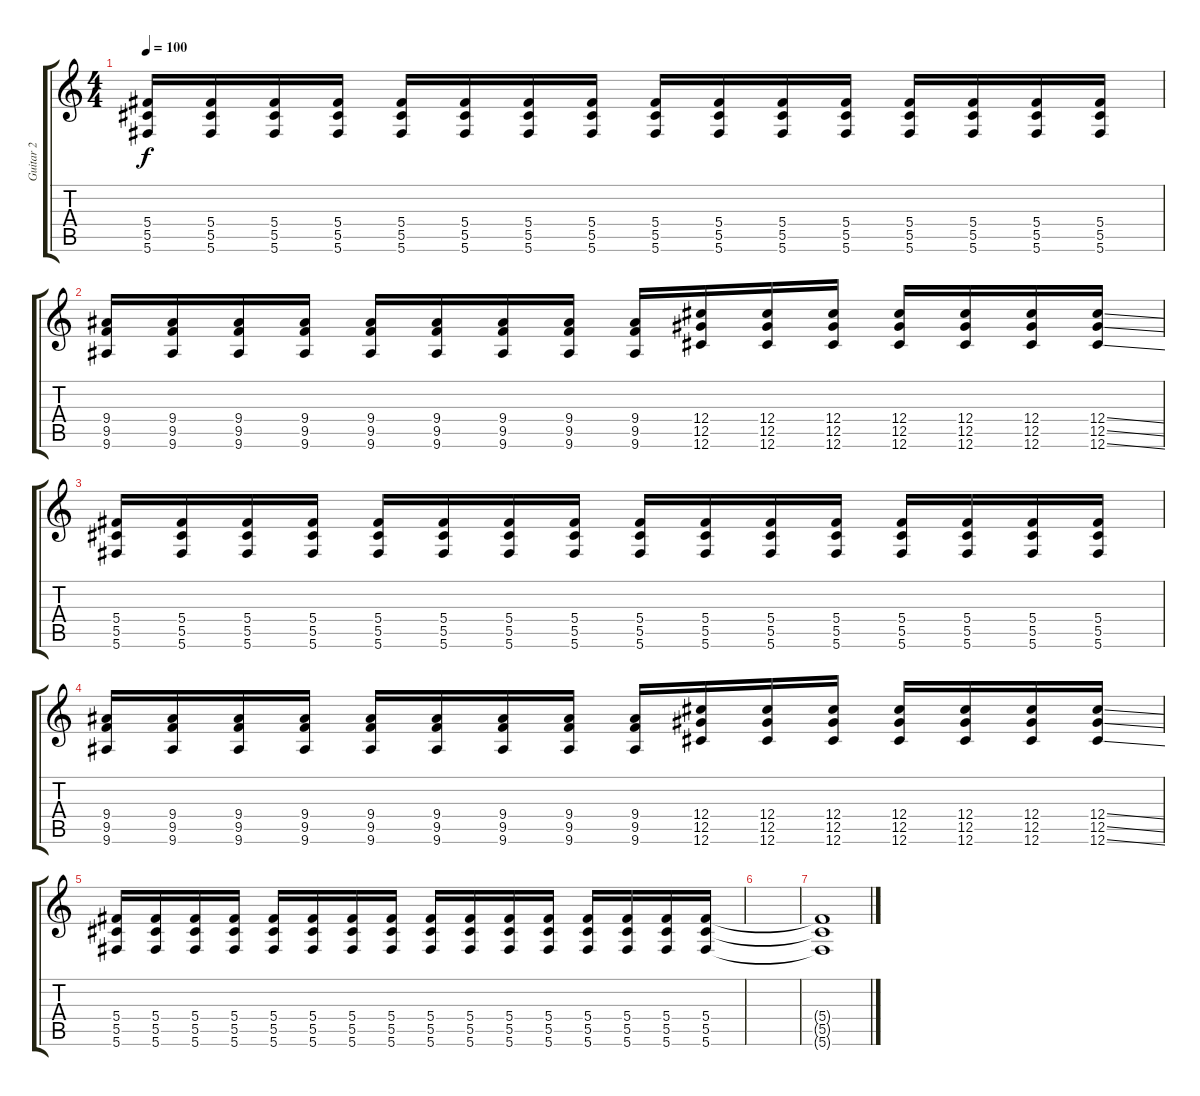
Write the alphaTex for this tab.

\track ("Guitar 2" "Guitar 2") {instrument distortionguitar}
\staff {score tabs}
\tuning (Eb4 Bb3 Gb3 Db3 Ab2 Db2) {hide}
\ts (4 4)
\tempo 100
\clef g2
\ks c
(5.4 5.5 5.6).16{dy f} (5.4 5.5 5.6).16 (5.4 5.5 5.6).16 (5.4 5.5 5.6).16 (5.4 5.5 5.6).16 (5.4 5.5 5.6).16 (5.4 5.5 5.6).16 (5.4 5.5 5.6).16 (5.4 5.5 5.6).16 (5.4 5.5 5.6).16 (5.4 5.5 5.6).16 (5.4 5.5 5.6).16 (5.4 5.5 5.6).16 (5.4 5.5 5.6).16 (5.4 5.5 5.6).16 (5.4 5.5 5.6).16 |
(9.4 9.5 9.6).16 (9.4 9.5 9.6).16 (9.4 9.5 9.6).16 (9.4 9.5 9.6).16 (9.4 9.5 9.6).16 (9.4 9.5 9.6).16 (9.4 9.5 9.6).16 (9.4 9.5 9.6).16 (9.4 9.5 9.6).16 (12.4 12.5 12.6).16 (12.4 12.5 12.6).16 (12.4 12.5 12.6).16 (12.4 12.5 12.6).16 (12.4 12.5 12.6).16 (12.4 12.5 12.6).16 (12.4{ss} 12.5{ss} 12.6{ss}).16 |
(5.4 5.5 5.6).16 (5.4 5.5 5.6).16 (5.4 5.5 5.6).16 (5.4 5.5 5.6).16 (5.4 5.5 5.6).16 (5.4 5.5 5.6).16 (5.4 5.5 5.6).16 (5.4 5.5 5.6).16 (5.4 5.5 5.6).16 (5.4 5.5 5.6).16 (5.4 5.5 5.6).16 (5.4 5.5 5.6).16 (5.4 5.5 5.6).16 (5.4 5.5 5.6).16 (5.4 5.5 5.6).16 (5.4 5.5 5.6).16 |
(9.4 9.5 9.6).16 (9.4 9.5 9.6).16 (9.4 9.5 9.6).16 (9.4 9.5 9.6).16 (9.4 9.5 9.6).16 (9.4 9.5 9.6).16 (9.4 9.5 9.6).16 (9.4 9.5 9.6).16 (9.4 9.5 9.6).16 (12.4 12.5 12.6).16 (12.4 12.5 12.6).16 (12.4 12.5 12.6).16 (12.4 12.5 12.6).16 (12.4 12.5 12.6).16 (12.4 12.5 12.6).16 (12.4{ss} 12.5{ss} 12.6{ss}).16 |
(5.4 5.5 5.6).16 (5.4 5.5 5.6).16 (5.4 5.5 5.6).16 (5.4 5.5 5.6).16 (5.4 5.5 5.6).16 (5.4 5.5 5.6).16 (5.4 5.5 5.6).16 (5.4 5.5 5.6).16 (5.4 5.5 5.6).16 (5.4 5.5 5.6).16 (5.4 5.5 5.6).16 (5.4 5.5 5.6).16 (5.4 5.5 5.6).16 (5.4 5.5 5.6).16 (5.4 5.5 5.6).16 (5.4 5.5 5.6).16 |
|
(5.4{t} 5.5{t} 5.6{t}).1
